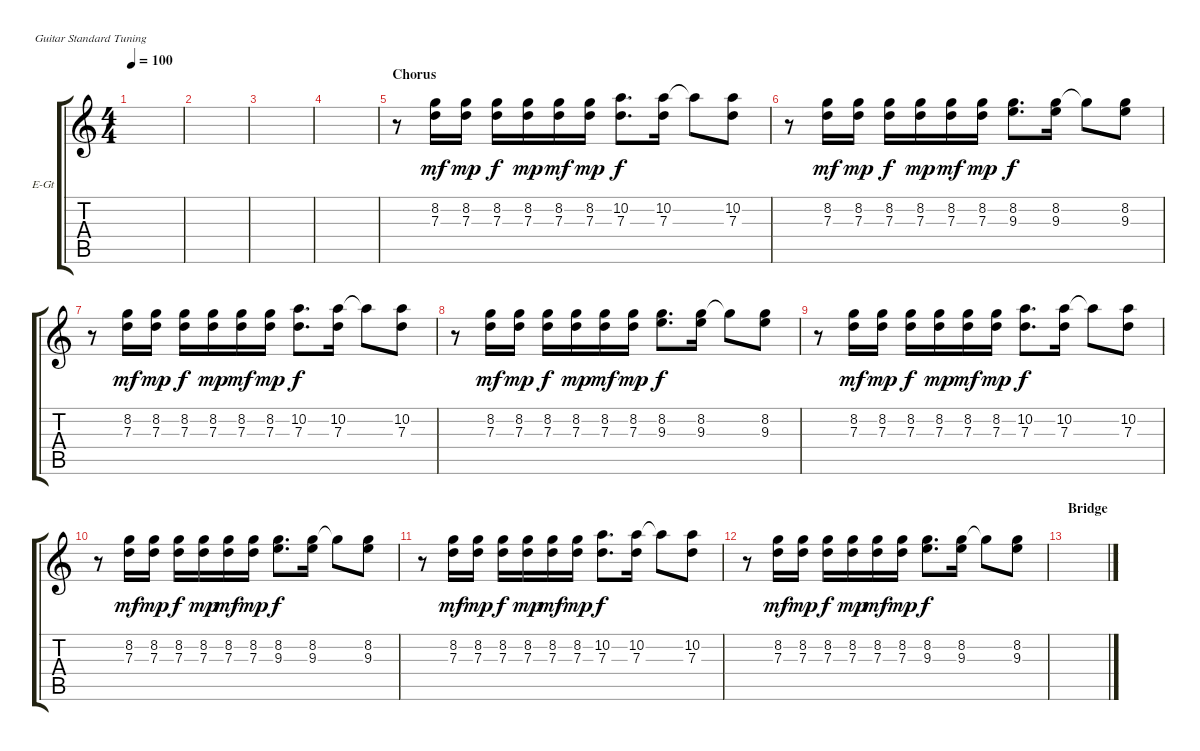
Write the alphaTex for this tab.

\defaultSystemsLayout 4
\bracketExtendMode groupsimilarinstruments
\firstSystemTrackNameOrientation horizontal
\otherSystemsTrackNameOrientation horizontal
\track ("Electric Guitar" "E-Gt") {instrument electricguitarclean}
\staff {score tabs}
\tuning (E4 B3 G3 D3 A2 E2)
\ts (4 4)
\tempo 100
\clef g2
\ks c
|
|
|
|
\section ("" "Chorus")
r.8 (8.2 7.3).16{dy mf} (8.2 7.3).16{dy mp} (8.2 7.3).16{dy f} (8.2 7.3).16{dy mp} (8.2 7.3).16{dy mf} (8.2 7.3).16{dy mp} (10.2 7.3).8{d dy f} (10.2 7.3).16 10.2{t}.8 (10.2 7.3).8 |
r.8 (8.2 7.3).16{dy mf} (8.2 7.3).16{dy mp} (8.2 7.3).16{dy f} (8.2 7.3).16{dy mp} (8.2 7.3).16{dy mf} (8.2 7.3).16{dy mp} (8.2 9.3).8{d dy f} (8.2 9.3).16 8.2{t}.8 (8.2 9.3).8 |
r.8 (8.2 7.3).16{dy mf} (8.2 7.3).16{dy mp} (8.2 7.3).16{dy f} (8.2 7.3).16{dy mp} (8.2 7.3).16{dy mf} (8.2 7.3).16{dy mp} (10.2 7.3).8{d dy f} (10.2 7.3).16 10.2{t}.8 (10.2 7.3).8 |
r.8 (8.2 7.3).16{dy mf} (8.2 7.3).16{dy mp} (8.2 7.3).16{dy f} (8.2 7.3).16{dy mp} (8.2 7.3).16{dy mf} (8.2 7.3).16{dy mp} (8.2 9.3).8{d dy f} (8.2 9.3).16 8.2{t}.8 (8.2 9.3).8 |
r.8 (8.2 7.3).16{dy mf} (8.2 7.3).16{dy mp} (8.2 7.3).16{dy f} (8.2 7.3).16{dy mp} (8.2 7.3).16{dy mf} (8.2 7.3).16{dy mp} (10.2 7.3).8{d dy f} (10.2 7.3).16 10.2{t}.8 (10.2 7.3).8 |
r.8 (8.2 7.3).16{dy mf} (8.2 7.3).16{dy mp} (8.2 7.3).16{dy f} (8.2 7.3).16{dy mp} (8.2 7.3).16{dy mf} (8.2 7.3).16{dy mp} (8.2 9.3).8{d dy f} (8.2 9.3).16 8.2{t}.8 (8.2 9.3).8 |
r.8 (8.2 7.3).16{dy mf} (8.2 7.3).16{dy mp} (8.2 7.3).16{dy f} (8.2 7.3).16{dy mp} (8.2 7.3).16{dy mf} (8.2 7.3).16{dy mp} (10.2 7.3).8{d dy f} (10.2 7.3).16 10.2{t}.8 (10.2 7.3).8 |
r.8 (8.2 7.3).16{dy mf} (8.2 7.3).16{dy mp} (8.2 7.3).16{dy f} (8.2 7.3).16{dy mp} (8.2 7.3).16{dy mf} (8.2 7.3).16{dy mp} (8.2 9.3).8{d dy f} (8.2 9.3).16 8.2{t}.8 (8.2 9.3).8 |
\section ("" "Bridge")
